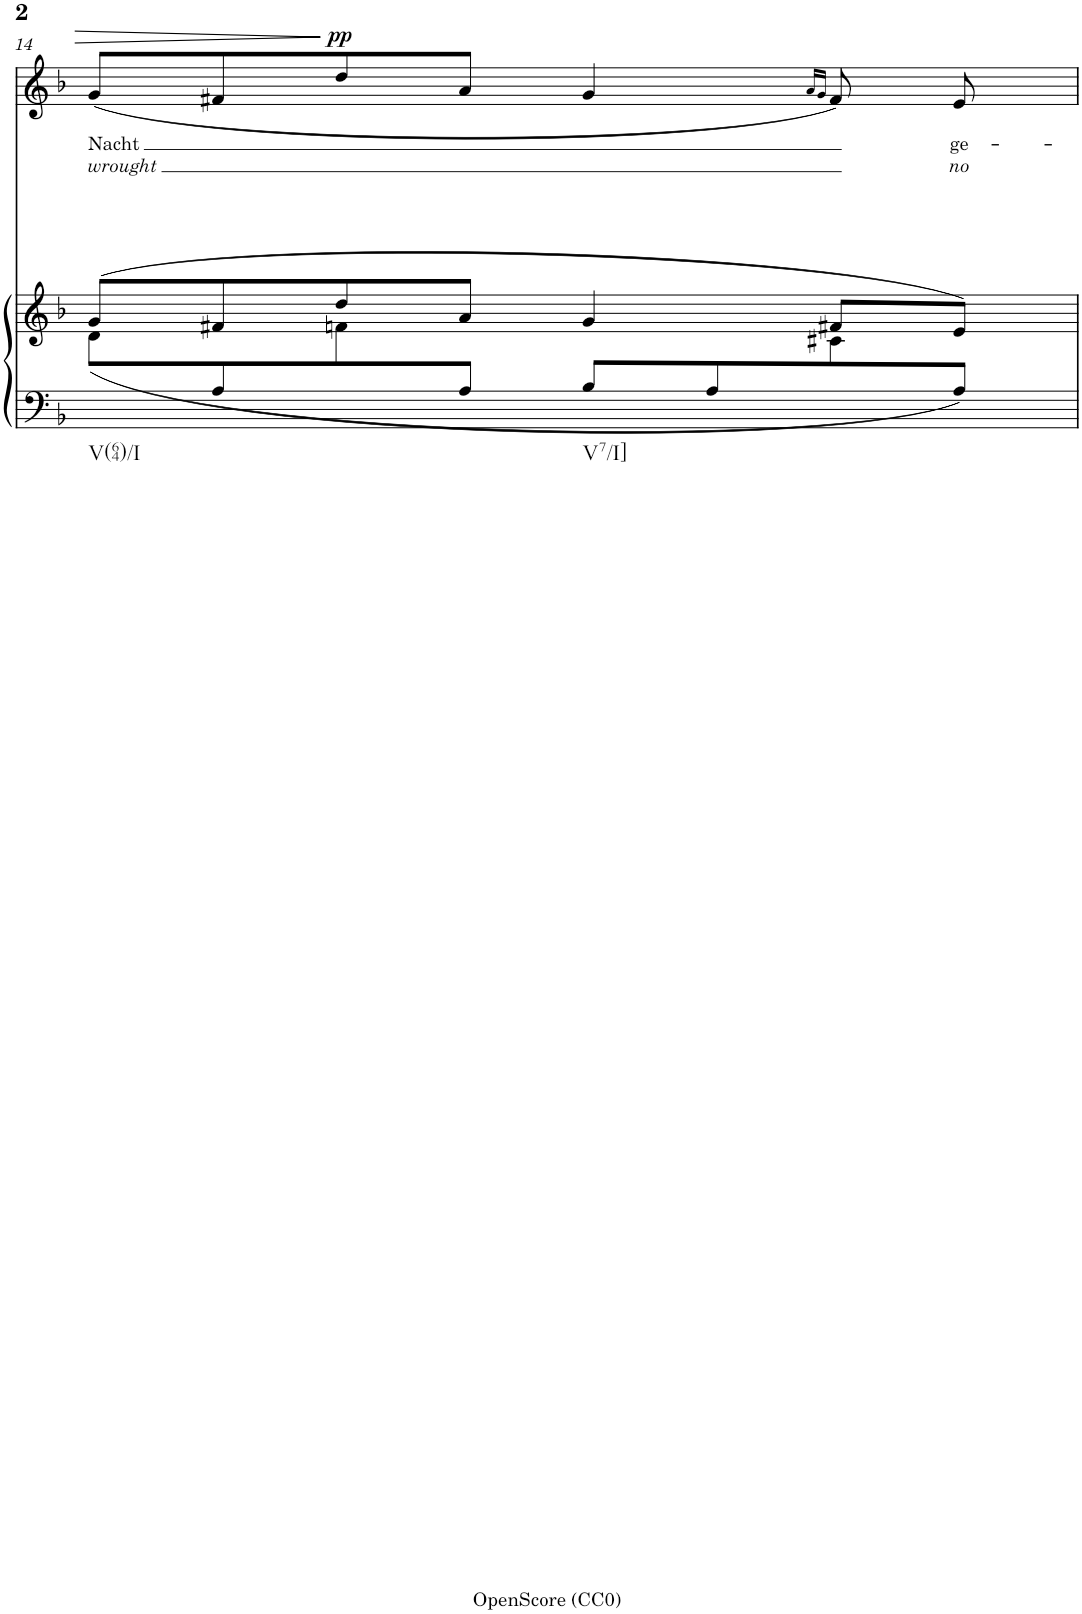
**kern	**kern	**kern	**text	**text	**dynam
*part2	*part2	*part1	*part1	*part1	*part1
*staff3	*staff2	*staff1	*staff1	*staff1	*staff1
*I"Piano	*	*I"Voice	*	*	*
*I'Pno	*	*	*	*	*
!!LO:PB:g=z
*clefF4	*clefG2	*clefG2	*	*	*
*k[b-]	*k[b-]	*k[b-]	*	*	*
*M4/4	*M4/4	*M4/4	*	*	*
=14	=14	=14	=14	=14	=14
*	*^	*	*	*	*
!LO:TX:b:t=V(64)/I	!	!	!	!	!	!
!	!	!	!	!LO:LY:b	!LO:LY:b	!
8ryy	(>8g/L	(<8d\L	(8g/L	Nacht	wrought	.
8A/	8f#X/	8ryy	8f#X/	.	.	.
!	!	!	!	!	!	!LO:DY:a
8ryy	8dd/	8fn\	8dd/	.	.	pp
8A/J	8a/J	4.ryy	8a/J	.	.	.
!LO:TX:b:t=V7/I]	!	!	!	!	!	!
8B-/L	4g/	.	4g/	.	.	.
8A/	.	.	.	.	.	.
.	.	.	16qa/LL	.	.	.
.	.	.	16qg/JJ	.	.	.
8ryy	8f#X/L	8c#X\	8f#/)	.	.	.
!	!	!	!	!LO:LY:b	!LO:LY:b	!
8A/J)	8e/J)	8ryy	8e/	ge-	no	.
*	*v	*v	*	*	*	*
=	=	=	=	=	=
*-	*-	*-	*-	*-	*-
